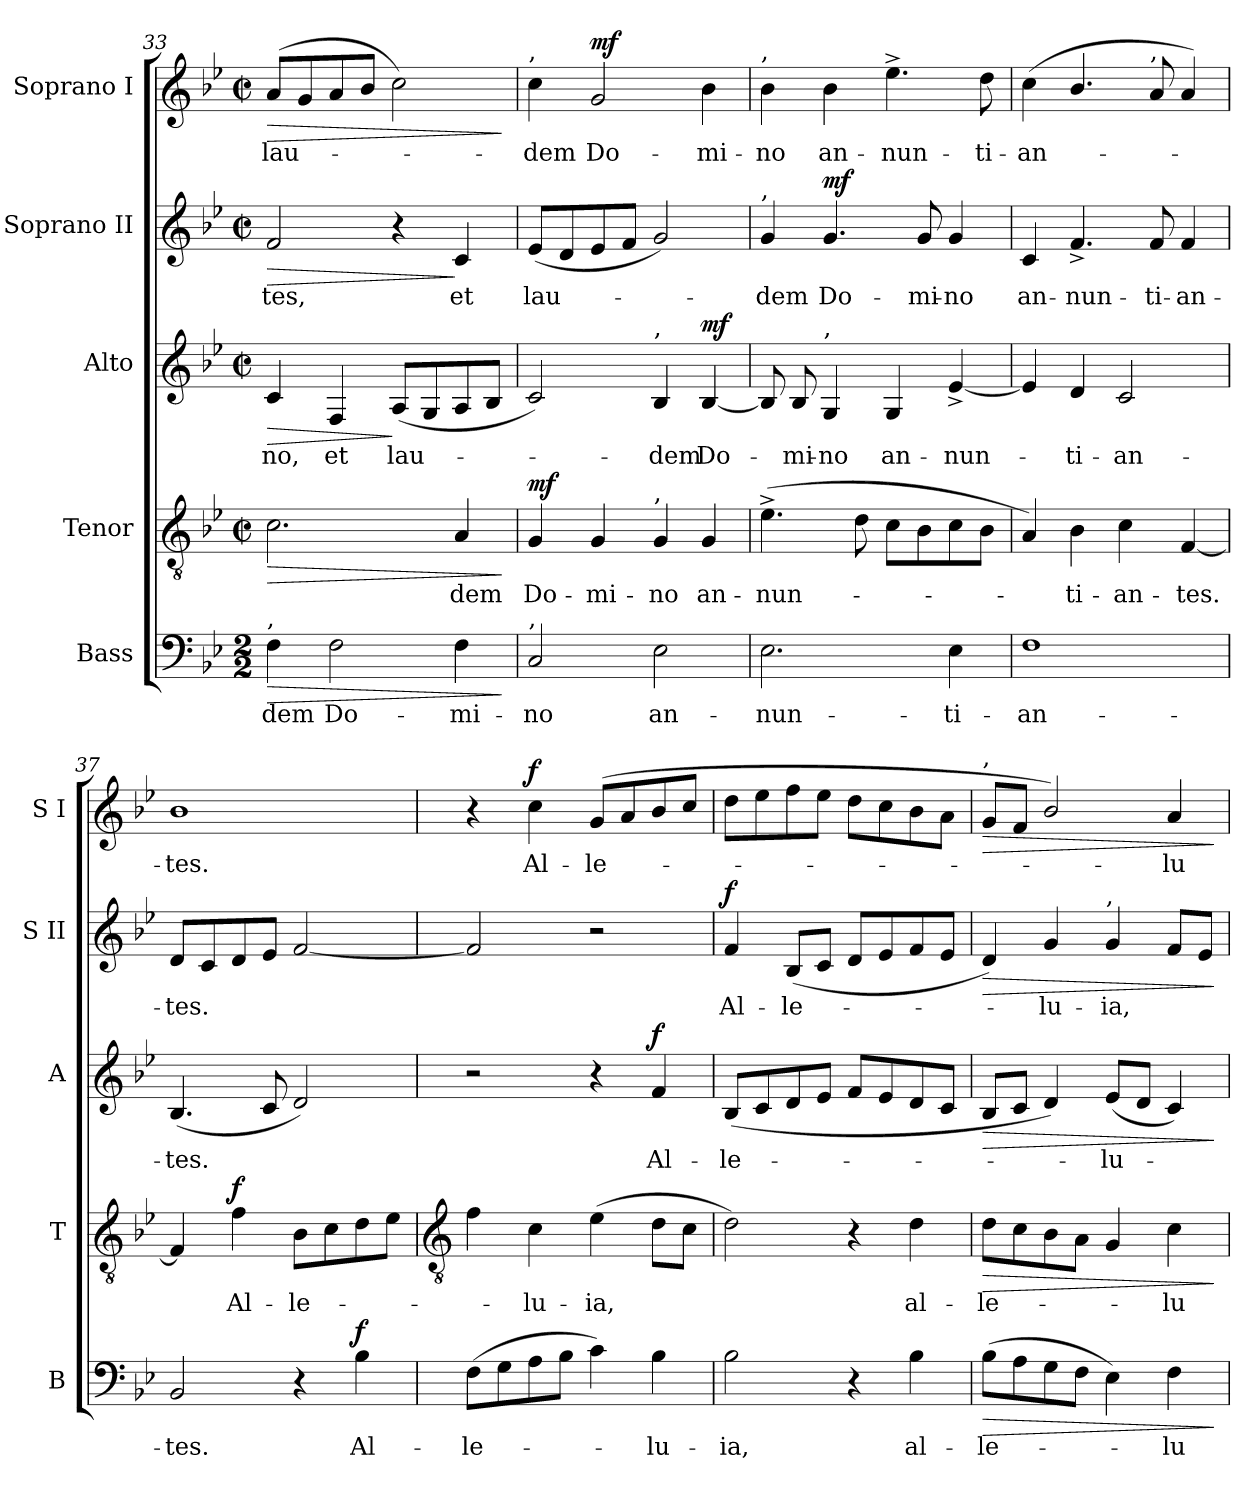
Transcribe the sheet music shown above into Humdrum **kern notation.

**kern	**text	**dynam	**kern	**text	**dynam	**kern	**text	**dynam	**kern	**text	**dynam	**kern	**text	**dynam
*part5	*part5	*part5	*part4	*part4	*part4	*part3	*part3	*part3	*part2	*part2	*part2	*part1	*part1	*part1
*staff5	*staff5	*staff5	*staff4	*staff4	*staff4	*staff3	*staff3	*staff3	*staff2	*staff2	*staff2	*staff1	*staff1	*staff1
*I"Bass	*	*	*I"Tenor	*	*	*I"Alto	*	*	*I"Soprano II	*	*	*I"Soprano I	*	*
*I'B	*	*	*I'T	*	*	*I'A	*	*	*I'S II	*	*	*I'S I	*	*
!!LO:LB:g=z
*clefF4	*	*	*clefGv2	*	*	*clefG2	*	*	*clefG2	*	*	*clefG2	*	*
*k[b-e-]	*	*	*k[b-e-]	*	*	*k[b-e-]	*	*	*k[b-e-]	*	*	*k[b-e-]	*	*
*B-:	*	*	*B-:	*	*	*B-:	*	*	*B-:	*	*	*B-:	*	*
*M2/2	*	*	*M2/2	*	*	*M2/2	*	*	*M2/2	*	*	*M2/2	*	*
*	*	*	*met(c|)	*	*	*met(c|)	*	*	*met(c|)	*	*	*met(c|)	*	*
=33	=33	=33	=33	=33	=33	=33	=33	=33	=33	=33	=33	=33	=33	=33
!LO:TX:a:t=,	!	!	!	!	!	!	!	!	!	!	!	!	!	!
!	!LO:LY:b	!LO:HP:b	!	!	!LO:HP:b	!	!LO:LY:b	!LO:HP:b	!	!LO:LY:b	!LO:HP:b	!	!LO:LY:b	!LO:HP:b
4F	dem	>	2.c	.	>	4c	-no,	>	2f	-tes,	>	(<8aL	lau-	>
.	.	.	.	.	.	.	.	.	.	.	.	8g	.	.
!	!LO:LY:b	!	!	!	!	!	!LO:LY:b	!	!	!	!	!	!	!
2F	Do-	.	.	.	.	4F	et	.	.	.	.	8a	.	.
.	.	.	.	.	.	.	.	.	.	.	.	8b-J	.	.
!	!	!	!	!	!	!	!LO:LY:b	!	!	!	!	!	!	!
.	.	.	.	.	.	(<8AL	lau-	]	4r	.	.	2cc)	.	.
.	.	.	.	.	.	8G	.	.	.	.	.	.	.	.
!	!LO:LY:b	!	!	!LO:LY:b	!	!	!	!	!	!LO:LY:b	!	!	!	!
4F	-mi-	.	4A	dem	.	8A	.	.	4c	et	]	.	.	.
.	.	.	.	.	.	8B-J	.	.	.	.	.	.	.	.
.	.	]	.	.	]	.	.	.	.	.	.	.	.	]
=34	=34	=34	=34	=34	=34	=34	=34	=34	=34	=34	=34	=34	=34	=34
!	!	!	!	!	!	!	!	!	!	!	!	!LO:TX:a:t=,	!	!
!LO:TX:a:t=,	!	!	!	!	!	!	!	!	!	!	!	!	!	!
!	!LO:LY:b	!	!	!LO:LY:b	!LO:DY:b	!	!	!	!	!LO:LY:b	!	!	!LO:LY:b	!
2C	-no	.	4G	Do-	mf	2c)	.	.	(<8e-L	lau-	.	4cc	dem	.
.	.	.	.	.	.	.	.	.	8d	.	.	.	.	.
!	!	!	!	!LO:LY:b	!	!	!	!	!	!	!	!	!LO:LY:b	!LO:DY:b
.	.	.	4G	-mi-	.	.	.	.	8e-	.	.	2g	Do-	mf
.	.	.	.	.	.	.	.	.	8fJ	.	.	.	.	.
!	!	!	!	!	!	!LO:TX:a:t=,	!	!	!	!	!	!	!	!
!	!	!	!LO:TX:a:t=,	!	!	!	!	!	!	!	!	!	!	!
!	!LO:LY:b	!	!	!LO:LY:b	!	!	!LO:LY:b	!	!	!	!	!	!	!
2E-	an-	.	4G	-no	.	4B-/	dem	.	2g)	.	.	.	.	.
!	!	!	!	!LO:LY:b	!	!	!LO:LY:b	!LO:DY:b	!	!	!	!	!LO:LY:b	!
.	.	.	4G	an-	.	[4B-/	Do-	mf	.	.	.	4b-	-mi-	.
=35	=35	=35	=35	=35	=35	=35	=35	=35	=35	=35	=35	=35	=35	=35
!	!	!	!	!	!	!	!	!	!	!	!	!LO:TX:a:t=,	!	!
!	!	!	!	!	!	!	!	!	!LO:TX:a:t=,	!	!	!	!	!
!	!LO:LY:b	!	!	!LO:LY:b	!	!	!	!	!	!LO:LY:b	!	!	!LO:LY:b	!
2.E-	-nun-	.	(>4.e-^	-nun-	.	8B-/]	.	.	4g	dem	.	4b-	-no	.
!	!	!	!	!	!	!	!LO:LY:b	!	!	!	!	!	!	!
.	.	.	.	.	.	8B-/	mi-	.	.	.	.	.	.	.
!	!	!	!	!	!	!LO:TX:a:t=,	!	!	!	!	!	!	!	!
!	!	!	!	!	!	!	!LO:LY:b	!	!	!LO:LY:b	!LO:DY:b	!	!LO:LY:b	!
.	.	.	.	.	.	4G	-no	.	4.g	Do-	mf	4b-	an-	.
.	.	.	8d	.	.	.	.	.	.	.	.	.	.	.
!	!	!	!	!	!	!	!LO:LY:b	!	!	!	!	!	!LO:LY:b	!
.	.	.	8cL	.	.	4G	an-	.	.	.	.	4.ee-^	-nun-	.
!	!	!	!	!	!	!	!	!	!	!LO:LY:b	!	!	!	!
.	.	.	8B-	.	.	.	.	.	8g	-mi-	.	.	.	.
!	!LO:LY:b	!	!	!	!	!	!LO:LY:b	!	!	!LO:LY:b	!	!	!	!
4E-	-ti-	.	8c	.	.	[4e-^	-nun-	.	4g	-no	.	.	.	.
!	!	!	!	!	!	!	!	!	!	!	!	!	!LO:LY:b	!
.	.	.	8B-J	.	.	.	.	.	.	.	.	8dd	-ti-	.
=36	=36	=36	=36	=36	=36	=36	=36	=36	=36	=36	=36	=36	=36	=36
!	!LO:LY:b	!	!	!	!	!	!	!	!	!LO:LY:b	!	!	!LO:LY:b	!
1F	-an-	.	4A)	.	.	4e-]	.	.	4c	an-	.	(<4cc	-an-	.
!	!	!	!	!LO:LY:b	!	!	!LO:LY:b	!	!	!LO:LY:b	!	!	!	!
.	.	.	4B-	ti-	.	4d	ti-	.	4.f^	-nun-	.	4.b-/	.	.
!	!	!	!	!LO:LY:b	!	!	!LO:LY:b	!	!	!	!	!	!	!
.	.	.	4c	-an-	.	2c	-an-	.	.	.	.	.	.	.
!	!	!	!	!	!	!	!	!	!	!	!	!LO:TX:a:t=,	!	!
!	!	!	!	!	!	!	!	!	!	!LO:LY:b	!	!	!	!
.	.	.	.	.	.	.	.	.	8f	-ti-	.	8a	.	.
!	!	!	!	!LO:LY:b	!	!	!	!	!	!LO:LY:b	!	!	!	!
.	.	.	[4F	-tes.	.	.	.	.	4f	-an-	.	4a)	.	.
=37	=37	=37	=37	=37	=37	=37	=37	=37	=37	=37	=37	=37	=37	=37
!	!LO:LY:b	!	!	!	!	!	!LO:LY:b	!	!	!LO:LY:b	!	!	!LO:LY:b	!
2BB-	-tes.	.	4F]	.	.	(<4.B-	-tes.	.	8dL	-tes.	.	1b-	tes.	.
.	.	.	.	.	.	.	.	.	8c	.	.	.	.	.
!	!	!	!	!LO:LY:b	!LO:DY:b	!	!	!	!	!	!	!	!	!
.	.	.	4f	Al-	f	.	.	.	8d	.	.	.	.	.
.	.	.	.	.	.	8c	.	.	8e-J	.	.	.	.	.
!	!	!	!	!LO:LY:b	!	!	!	!	!	!	!	!	!	!
4r	.	.	8B-L	-le-	.	2d)	.	.	[2f	.	.	.	.	.
.	.	.	8c	.	.	.	.	.	.	.	.	.	.	.
!	!LO:LY:b	!LO:DY:b	!	!	!	!	!	!	!	!	!	!	!	!
4B-	Al-	f	8d	.	.	.	.	.	.	.	.	.	.	.
.	.	.	8e-J	.	.	.	.	.	.	.	.	.	.	.
!!LO:LB:g=z
=38	=38	=38	=38	=38	=38	=38	=38	=38	=38	=38	=38	=38	=38	=38
*	*	*	*clefGv2	*	*	*	*	*	*	*	*	*	*	*
!	!LO:LY:b	!	!	!	!	!	!	!	!	!	!	!	!	!
(>8FL	-le-	.	4f	.	.	2r	.	.	2f]	.	.	4r	.	.
8G	.	.	.	.	.	.	.	.	.	.	.	.	.	.
!	!	!	!	!LO:LY:b	!	!	!	!	!	!	!	!	!LO:LY:b	!LO:DY:b
8A	.	.	4c	lu-	.	.	.	.	.	.	.	4cc	Al-	f
8B-J	.	.	.	.	.	.	.	.	.	.	.	.	.	.
!	!	!	!	!LO:LY:b	!	!	!	!	!	!	!	!	!LO:LY:b	!
4c)	.	.	(>4e-	-ia,	.	4r	.	.	2r	.	.	(<8gL	-le-	.
.	.	.	.	.	.	.	.	.	.	.	.	8a	.	.
!	!LO:LY:b	!	!	!	!	!	!LO:LY:b	!LO:DY:b	!	!	!	!	!	!
4B-	lu-	.	8dL	.	.	4f	Al-	f	.	.	.	8b-	.	.
.	.	.	8cJ	.	.	.	.	.	.	.	.	8ccJ	.	.
=39	=39	=39	=39	=39	=39	=39	=39	=39	=39	=39	=39	=39	=39	=39
!	!LO:LY:b	!	!	!	!	!	!LO:LY:b	!	!	!LO:LY:b	!LO:DY:b	!	!	!
2B-	-ia,	.	2d)	.	.	(<8B-L	-le-	.	4f	Al-	f	8ddL	.	.
.	.	.	.	.	.	8c	.	.	.	.	.	8ee-	.	.
!	!	!	!	!	!	!	!	!	!	!LO:LY:b	!	!	!	!
.	.	.	.	.	.	8d	.	.	(<8B-L	-le-	.	8ff	.	.
.	.	.	.	.	.	8e-J	.	.	8cJ	.	.	8ee-J	.	.
4r	.	.	4r	.	.	8fL	.	.	8dL	.	.	8ddL	.	.
.	.	.	.	.	.	8e-	.	.	8e-	.	.	8cc	.	.
!	!LO:LY:b	!	!	!LO:LY:b	!	!	!	!	!	!	!	!	!	!
4B-	al-	.	4d	al-	.	8d	.	.	8f	.	.	8b-	.	.
.	.	.	.	.	.	8cJ	.	.	8e-J	.	.	8aJ	.	.
=40	=40	=40	=40	=40	=40	=40	=40	=40	=40	=40	=40	=40	=40	=40
!	!	!	!	!	!	!	!	!	!	!	!	!LO:TX:a:t=,	!	!
!	!LO:LY:b	!LO:HP:b	!	!LO:LY:b	!LO:HP:b	!	!	!LO:HP:b	!	!	!LO:HP:b	!	!	!LO:HP:b
(>8B-L	-le-	>	8dL	-le-	>	8B-L	.	>	4d)	.	>	8gL	.	>
8A	.	.	8c	.	.	8cJ	.	.	.	.	.	8fJ	.	.
!	!	!	!	!	!	!	!	!	!	!LO:LY:b	!	!	!	!
8G	.	.	8B-	.	.	4d)	.	.	4g	lu-	.	2b-/)	.	.
8FJ	.	.	8AJ	.	.	.	.	.	.	.	.	.	.	.
!	!	!	!	!	!	!	!	!	!LO:TX:a:t=,	!	!	!	!	!
!	!	!	!	!	!	!	!LO:LY:b	!	!	!LO:LY:b	!	!	!	!
4E-)	.	.	4G	.	.	(<8e-L	lu-	.	4g	-ia,	.	.	.	.
.	.	.	.	.	.	8dJ	.	.	.	.	.	.	.	.
!	!LO:LY:b	!	!	!LO:LY:b	!	!	!	!	!	!	!	!	!LO:LY:b	!
4F	lu-	.	4c	lu-	.	4c)	.	.	8fL	.	.	4a	lu-	.
.	.	.	.	.	.	.	.	.	8e-J	.	.	.	.	.
.	.	]	.	.	]	.	.	]	.	.	]	.	.	]
=	=	=	=	=	=	=	=	=	=	=	=	=	=	=
*-	*-	*-	*-	*-	*-	*-	*-	*-	*-	*-	*-	*-	*-	*-
